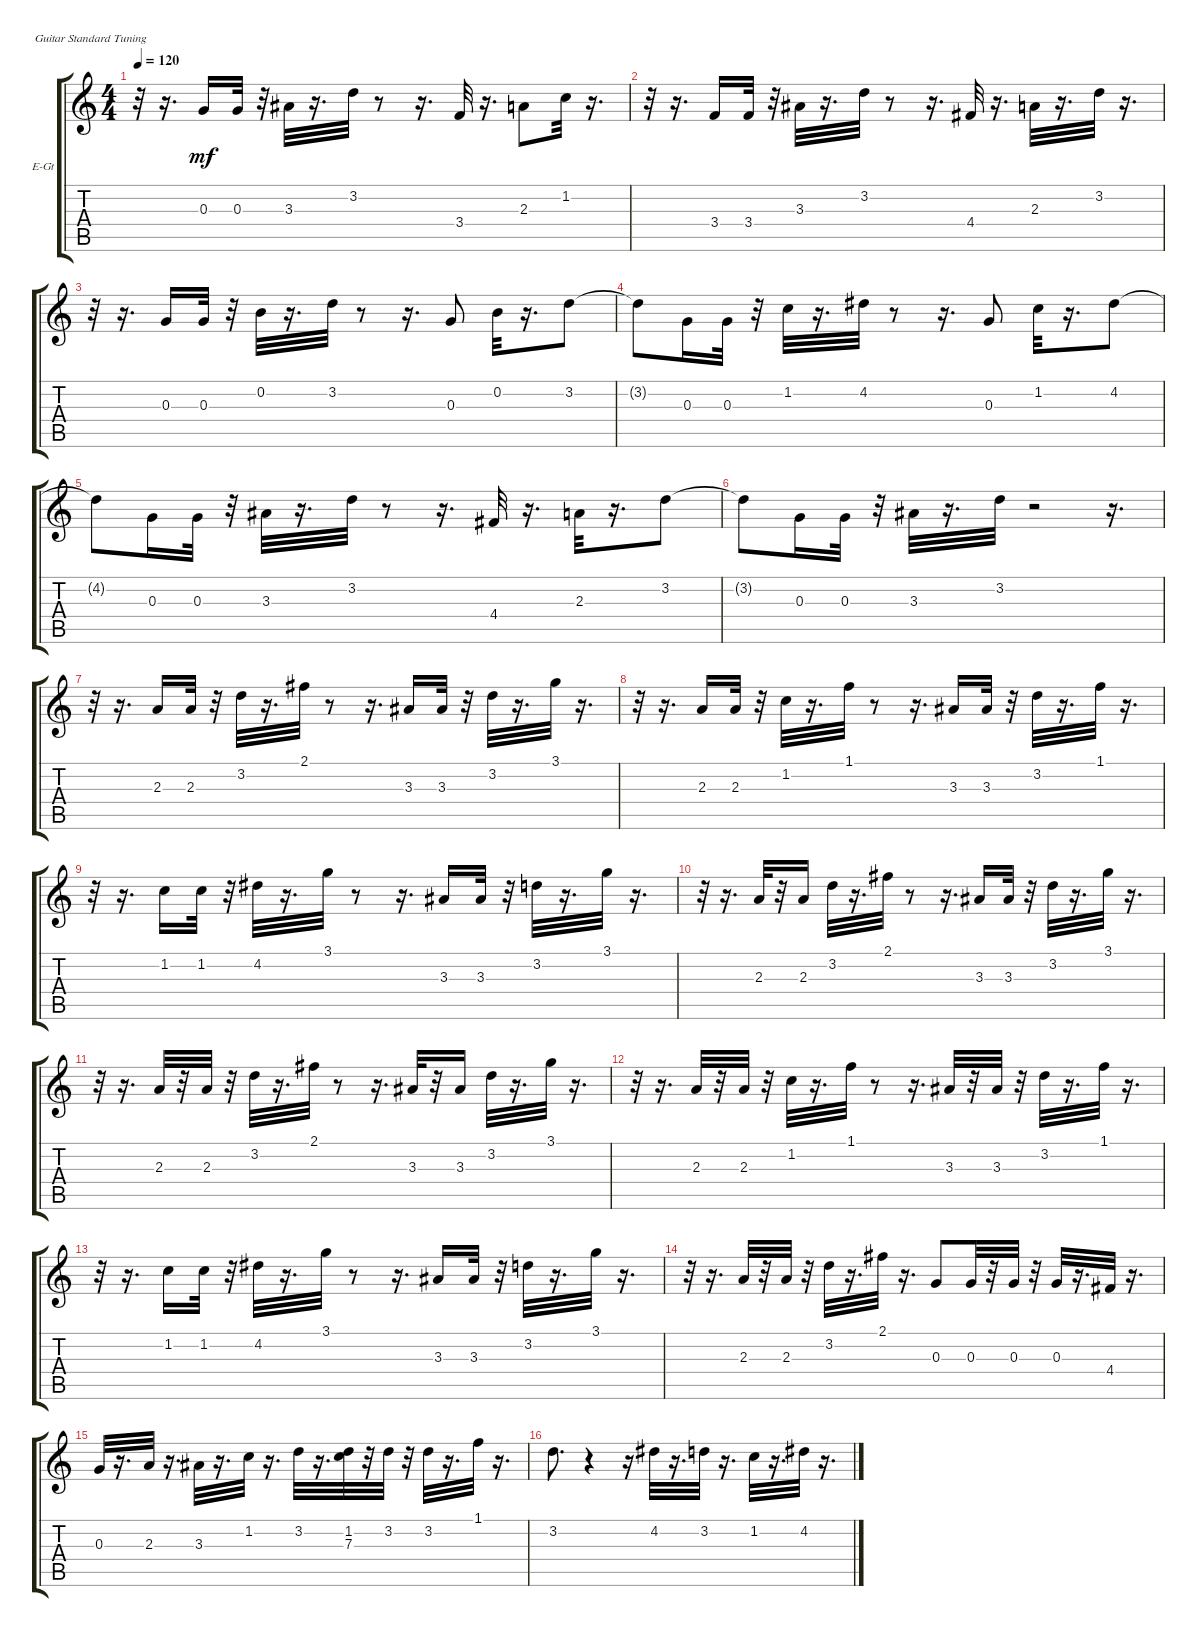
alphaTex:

\bracketExtendMode groupsimilarinstruments
\firstSystemTrackNameOrientation horizontal
\otherSystemsTrackNameOrientation horizontal
\track ("Гитара" "E-Gt") {instrument electricguitarclean}
\staff {score tabs}
\tuning (E4 B3 G3 D3 A2 E2)
\ts (4 4)
\tempo 120
\clef g2
\ks c
r.32{dy mf} r.16{d} 0.3.16 0.3.32 r.32 3.3.32 r.16{d} 3.2.32 r.8 r.16{d} 3.4.32 r.16{d} 2.3.8 1.2.32 r.16{d} |
r.32 r.16{d} 3.4.16 3.4.32 r.32 3.3.32 r.16{d} 3.2.32 r.8 r.16{d} 4.4.32 r.16{d} 2.3.32 r.16{d} 3.2.32 r.16{d} |
r.32 r.16{d} 0.3.16 0.3.32 r.32 0.2.32 r.16{d} 3.2.32 r.8 r.16{d} 0.3.8 0.2.32 r.16{d} 3.2.8 |
3.2{t}.8 0.3.16 0.3.32 r.32 1.2.32 r.16{d} 4.2.32 r.8 r.16{d} 0.3.8 1.2.32 r.16{d} 4.2.8 |
4.2{t}.8 0.3.16 0.3.32 r.32 3.3.32 r.16{d} 3.2.32 r.8 r.16{d} 4.4.32 r.16{d} 2.3.32 r.16{d} 3.2.8 |
3.2{t}.8 0.3.16 0.3.32 r.32 3.3.32 r.16{d} 3.2.32 r.2 r.16{d} |
r.32 r.16{d} 2.3.16 2.3.32 r.32 3.2.32 r.16{d} 2.1.32 r.8 r.16{d} 3.3.16 3.3.32 r.32 3.2.32 r.16{d} 3.1.32 r.16{d} |
r.32 r.16{d} 2.3.16 2.3.32 r.32 1.2.32 r.16{d} 1.1.32 r.8 r.16{d} 3.3.16 3.3.32 r.32 3.2.32 r.16{d} 1.1.32 r.16{d} |
r.32 r.16{d} 1.2.16 1.2.32 r.32 4.2.32 r.16{d} 3.1.32 r.8 r.16{d} 3.3.16 3.3.32 r.32 3.2.32 r.16{d} 3.1.32 r.16{d} |
r.32 r.16{d} 2.3.32 r.32 2.3.16 3.2.32 r.16{d} 2.1.32 r.8 r.16{d} 3.3.16 3.3.32 r.32 3.2.32 r.16{d} 3.1.32 r.16{d} |
r.32 r.16{d} 2.3.32 r.32 2.3.32 r.32 3.2.32 r.16{d} 2.1.32 r.8 r.16{d} 3.3.32 r.32 3.3.16 3.2.32 r.16{d} 3.1.32 r.16{d} |
r.32 r.16{d} 2.3.32 r.32 2.3.32 r.32 1.2.32 r.16{d} 1.1.32 r.8 r.16{d} 3.3.32 r.32 3.3.32 r.32 3.2.32 r.16{d} 1.1.32 r.16{d} |
r.32 r.16{d} 1.2.16 1.2.32 r.32 4.2.32 r.16{d} 3.1.32 r.8 r.16{d} 3.3.16 3.3.32 r.32 3.2.32 r.16{d} 3.1.32 r.16{d} |
r.32 r.16{d} 2.3.32 r.32 2.3.32 r.32 3.2.32 r.16{d} 2.1.32 r.16{d} 0.3.8 0.3.32 r.32 0.3.32 r.32 0.3.32 r.16{d} 4.4.32 r.16{d} |
0.3.32 r.16{d} 2.3.32 r.16{d} 3.3.32 r.16{d} 1.2.32 r.16{d} 3.2.32 r.16{d} (1.2 7.3).32 r.32 3.2.32 r.32 3.2.32 r.16{d} 1.1.32 r.16{d} |
3.2.8{d} r.4 r.16 4.2.32 r.16{d} 3.2.32 r.16{d} 1.2.32 r.16{d} 4.2.32 r.16{d}
